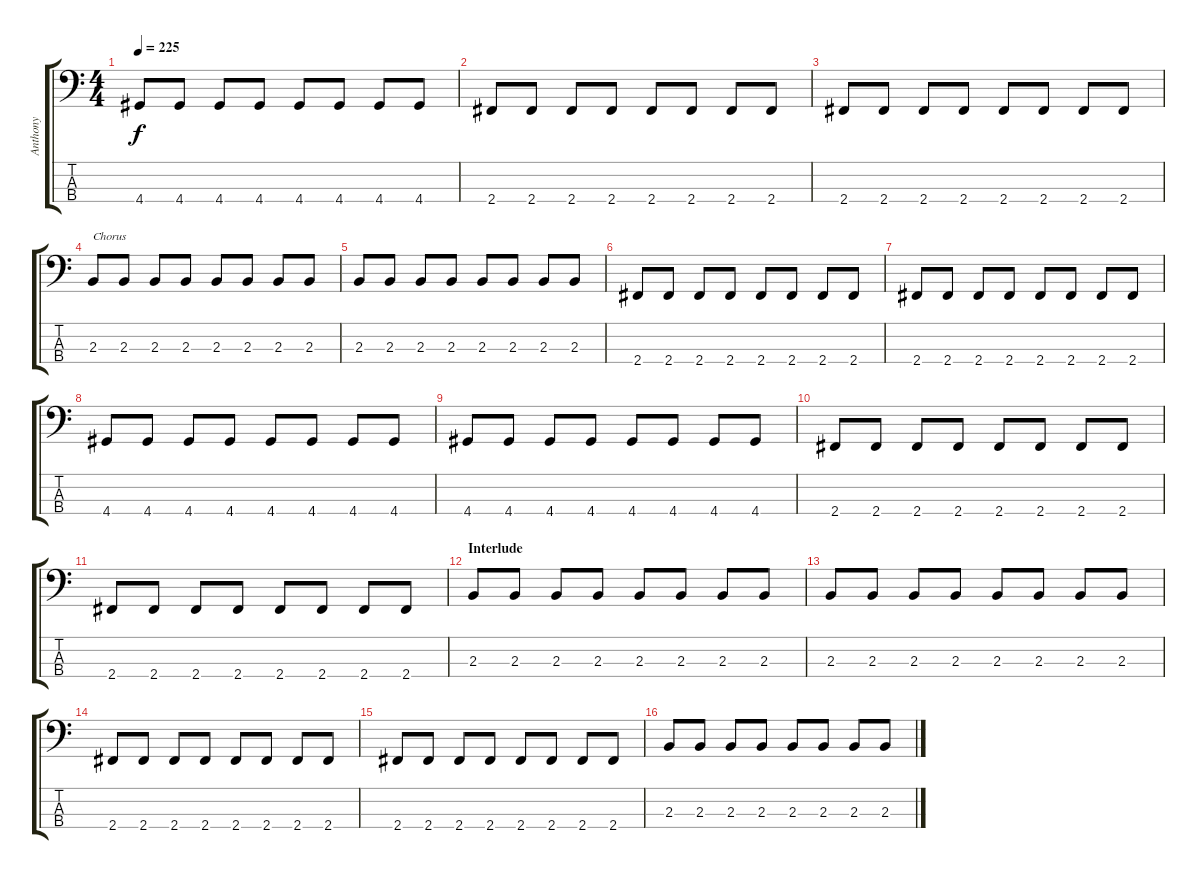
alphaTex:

\track ("Anthony" "Anthony") {instrument electricbassfinger}
\staff {score tabs}
\tuning (G2 D2 A1 E1) {hide}
\ts (4 4)
\tempo 225
\clef f4
\ks c
4.4.8{dy f} 4.4.8 4.4.8 4.4.8 4.4.8 4.4.8 4.4.8 4.4.8 |
2.4.8 2.4.8 2.4.8 2.4.8 2.4.8 2.4.8 2.4.8 2.4.8 |
2.4.8 2.4.8 2.4.8 2.4.8 2.4.8 2.4.8 2.4.8 2.4.8 |
2.3.8{txt "Chorus"} 2.3.8 2.3.8 2.3.8 2.3.8 2.3.8 2.3.8 2.3.8 |
2.3.8 2.3.8 2.3.8 2.3.8 2.3.8 2.3.8 2.3.8 2.3.8 |
2.4.8 2.4.8 2.4.8 2.4.8 2.4.8 2.4.8 2.4.8 2.4.8 |
2.4.8 2.4.8 2.4.8 2.4.8 2.4.8 2.4.8 2.4.8 2.4.8 |
4.4.8 4.4.8 4.4.8 4.4.8 4.4.8 4.4.8 4.4.8 4.4.8 |
4.4.8 4.4.8 4.4.8 4.4.8 4.4.8 4.4.8 4.4.8 4.4.8 |
2.4.8 2.4.8 2.4.8 2.4.8 2.4.8 2.4.8 2.4.8 2.4.8 |
2.4.8 2.4.8 2.4.8 2.4.8 2.4.8 2.4.8 2.4.8 2.4.8 |
\section ("" "Interlude")
2.3.8 2.3.8 2.3.8 2.3.8 2.3.8 2.3.8 2.3.8 2.3.8 |
2.3.8 2.3.8 2.3.8 2.3.8 2.3.8 2.3.8 2.3.8 2.3.8 |
2.4.8 2.4.8 2.4.8 2.4.8 2.4.8 2.4.8 2.4.8 2.4.8 |
2.4.8 2.4.8 2.4.8 2.4.8 2.4.8 2.4.8 2.4.8 2.4.8 |
2.3.8 2.3.8 2.3.8 2.3.8 2.3.8 2.3.8 2.3.8 2.3.8
